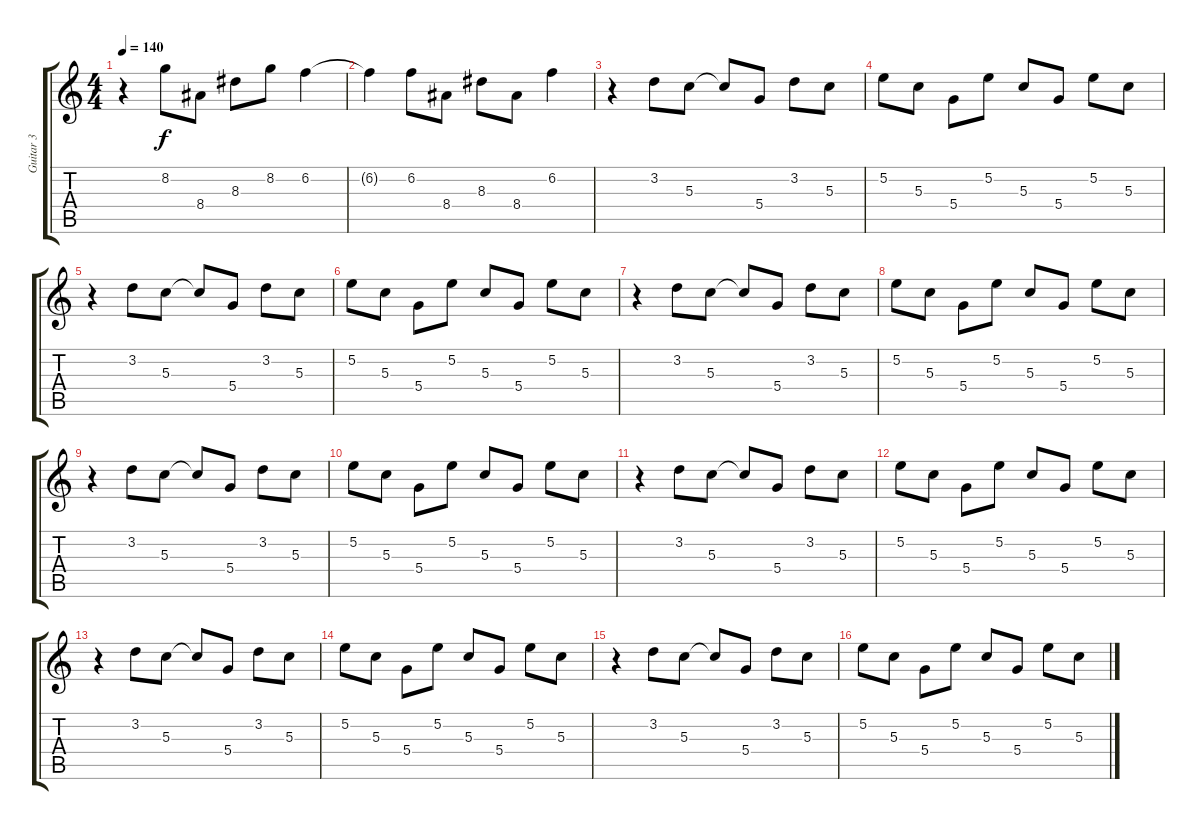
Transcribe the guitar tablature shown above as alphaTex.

\track ("Guitar 3" "Guitar 3") {instrument electricguitarclean}
\staff {score tabs}
\tuning (E4 B3 G3 D3 A2 E2) {hide}
\ts (4 4)
\tempo 140
\clef g2
\ks c
r.4{dy f} 8.2.8 8.4.8 8.3.8 8.2.8 6.2.4 |
6.2{t}.4 6.2.8 8.4.8 8.3.8 8.4.8 6.2.4 |
r.4 3.2.8 5.3.8 5.3{t}.8 5.4.8 3.2.8 5.3.8 |
5.2.8 5.3.8 5.4.8 5.2.8 5.3.8 5.4.8 5.2.8 5.3.8 |
r.4 3.2.8 5.3.8 5.3{t}.8 5.4.8 3.2.8 5.3.8 |
5.2.8 5.3.8 5.4.8 5.2.8 5.3.8 5.4.8 5.2.8 5.3.8 |
r.4{volume 10} 3.2.8 5.3.8 5.3{t}.8 5.4.8 3.2.8 5.3.8 |
5.2.8 5.3.8 5.4.8 5.2.8 5.3.8 5.4.8 5.2.8 5.3.8 |
r.4 3.2.8 5.3.8 5.3{t}.8 5.4.8 3.2.8 5.3.8 |
5.2.8 5.3.8 5.4.8 5.2.8 5.3.8 5.4.8 5.2.8 5.3.8 |
r.4 3.2.8 5.3.8 5.3{t}.8 5.4.8 3.2.8 5.3.8 |
5.2.8 5.3.8 5.4.8 5.2.8 5.3.8 5.4.8 5.2.8 5.3.8 |
r.4 3.2.8 5.3.8 5.3{t}.8 5.4.8 3.2.8 5.3.8 |
5.2.8 5.3.8 5.4.8 5.2.8 5.3.8 5.4.8 5.2.8 5.3.8 |
r.4{volume 8} 3.2.8 5.3.8 5.3{t}.8 5.4.8 3.2.8 5.3.8 |
5.2.8 5.3.8 5.4.8 5.2.8 5.3.8 5.4.8 5.2.8 5.3.8
